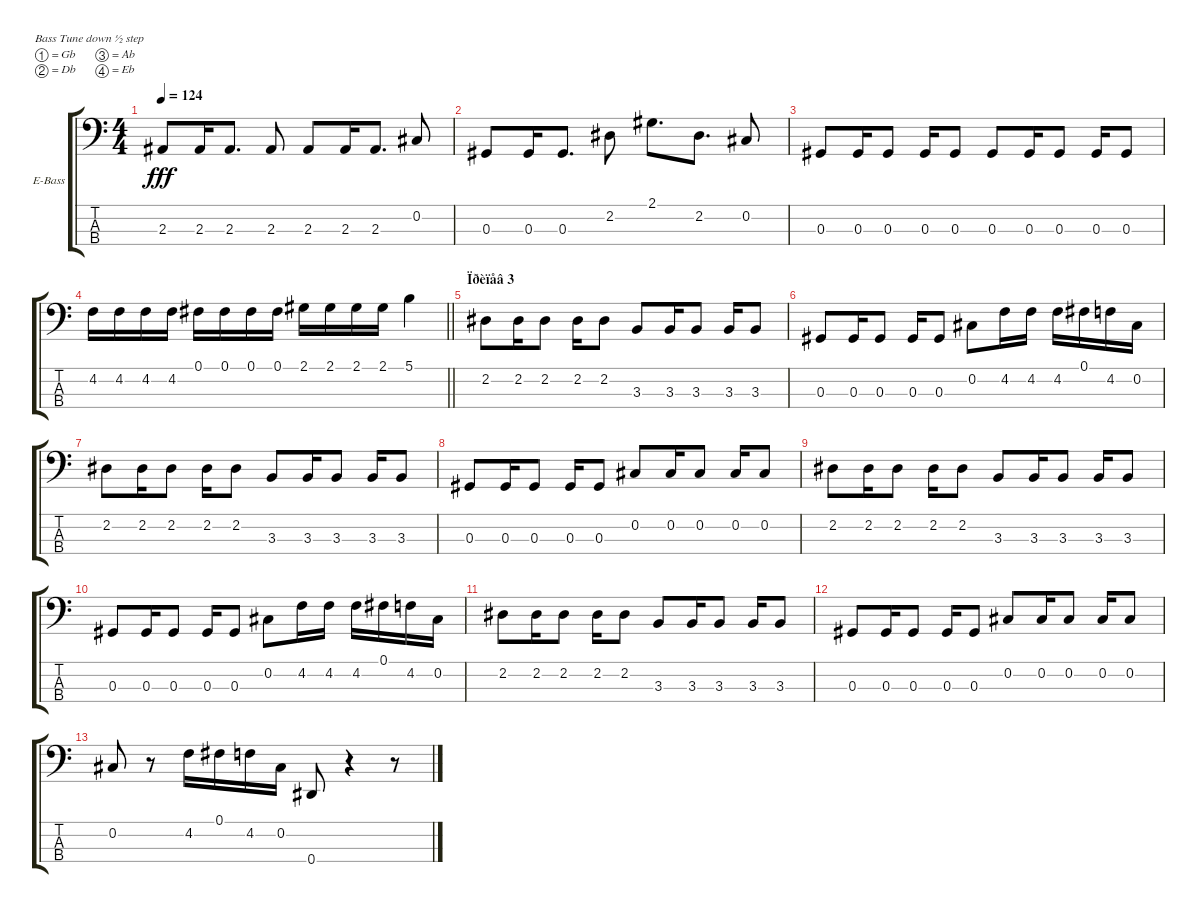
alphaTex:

\bracketExtendMode groupsimilarinstruments
\firstSystemTrackNameOrientation horizontal
\otherSystemsTrackNameOrientation horizontal
\track ("Бас" "E-Bass") {instrument electricbassfinger}
\staff {score tabs}
\tuning (Gb2 Db2 Ab1 Eb1)
\ts (4 4)
\tempo 124
\clef f4
\ks c
2.3.8{dy fff} 2.3.16 2.3.8{d} 2.3.8 2.3.8 2.3.16 2.3.8{d} 0.2.8 |
0.3.8 0.3.16 0.3.8{d} 2.2.8 2.1.8{d} 2.2.8{d} 0.2.8 |
0.3.8 0.3.16 0.3.8 0.3.16 0.3.8 0.3.8 0.3.16 0.3.8 0.3.16 0.3.8 |
\barLineRight lightlight
4.2.16 4.2.16 4.2.16 4.2.16 0.1.16 0.1.16 0.1.16 0.1.16 2.1.16 2.1.16 2.1.16 2.1.16 5.1.4 |
\section ("" "Ïðèïåâ 3")
2.2.8 2.2.16 2.2.8 2.2.16 2.2.8 3.3.8 3.3.16 3.3.8 3.3.16 3.3.8 |
0.3.8 0.3.16 0.3.8 0.3.16 0.3.8 0.2.8 4.2.16 4.2.16 4.2.16 0.1.16 4.2.16 0.2.16 |
2.2.8 2.2.16 2.2.8 2.2.16 2.2.8 3.3.8 3.3.16 3.3.8 3.3.16 3.3.8 |
0.3.8 0.3.16 0.3.8 0.3.16 0.3.8 0.2.8 0.2.16 0.2.8 0.2.16 0.2.8 |
2.2.8 2.2.16 2.2.8 2.2.16 2.2.8 3.3.8 3.3.16 3.3.8 3.3.16 3.3.8 |
0.3.8 0.3.16 0.3.8 0.3.16 0.3.8 0.2.8 4.2.16 4.2.16 4.2.16 0.1.16 4.2.16 0.2.16 |
2.2.8 2.2.16 2.2.8 2.2.16 2.2.8 3.3.8 3.3.16 3.3.8 3.3.16 3.3.8 |
0.3.8 0.3.16 0.3.8 0.3.16 0.3.8 0.2.8 0.2.16 0.2.8 0.2.16 0.2.8 |
0.2.8 r.8 4.2.16 0.1.16 4.2.16 0.2.16 0.4.8 r.4 r.8
